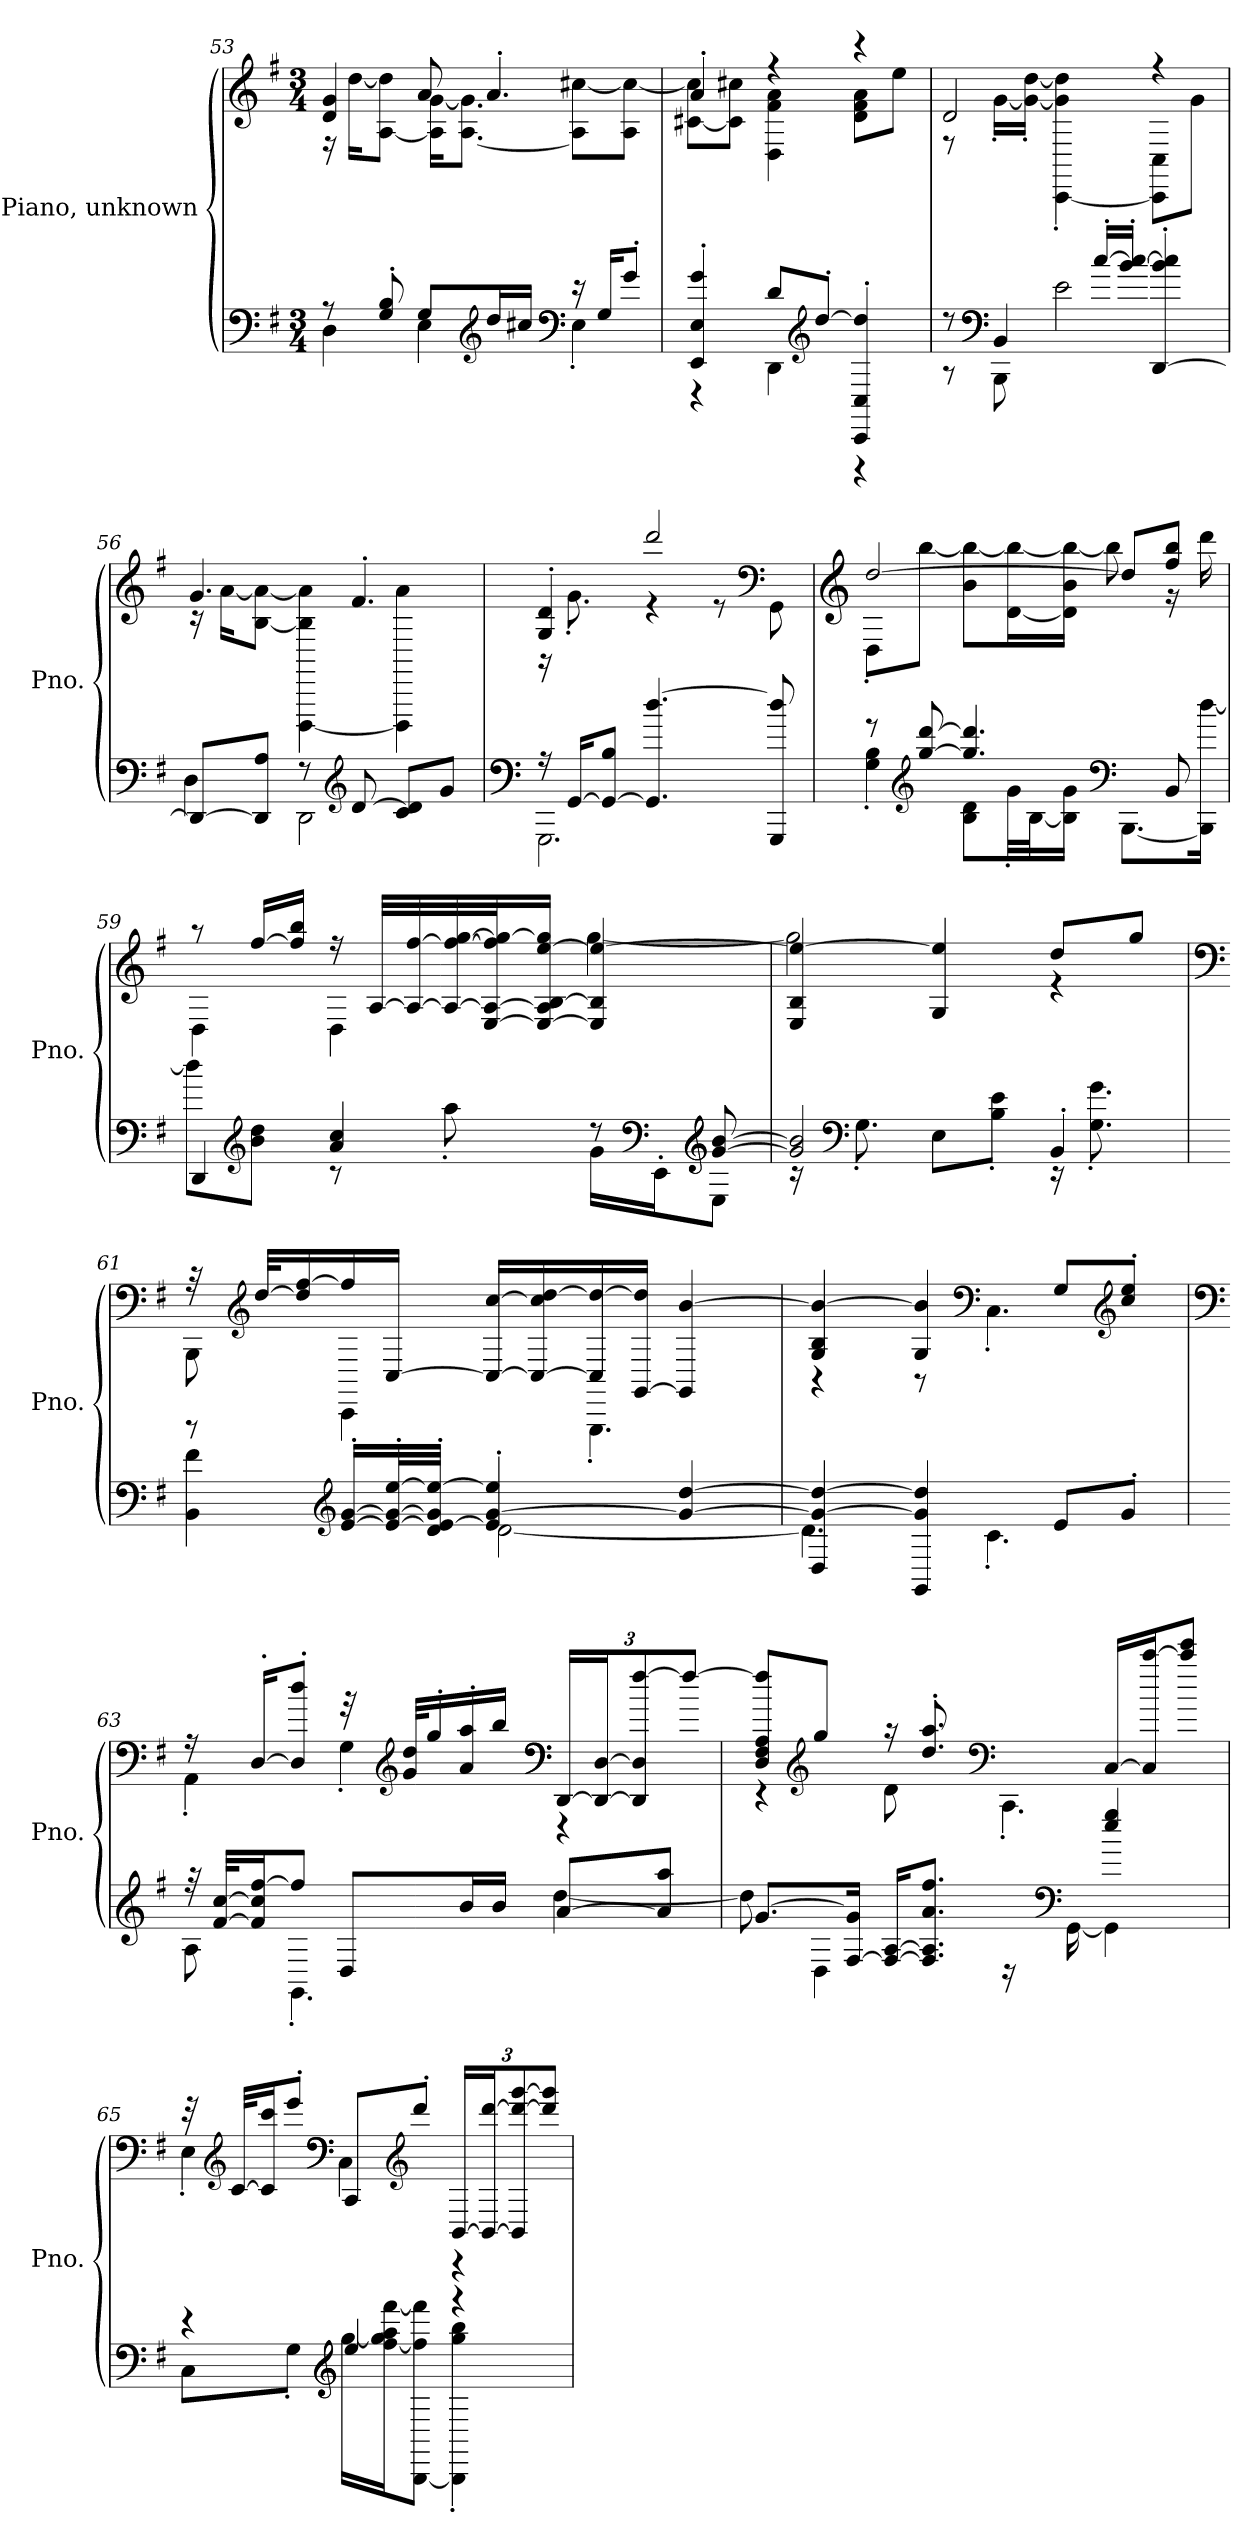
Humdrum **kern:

**kern	**kern
*part1	*part1
*staff2	*staff1
*I"Piano, unknown	*
*I'Pno.	*
*clefF4	*clefG2
*k[f#]	*k[f#]
*M3/4	*M3/4
=53	=53
*^	*^
8r	4D\	4d/ 4g/	16r
.	.	.	[16dd\KL
8G/' 8B/'	.	.	[8A\ 8dd\]J
8G/L	4E\	8a/	16A\] [16g\KL
.	.	.	[8.A\ 8.g\]J
*clefG2	*	*	*
16dd/L	.	4.a'/	.
16cc#X/JJ	.	.	.
*clefF4	*	*	*
16r	4E'\	.	8A\] [8cc#X\L
16G/KL	.	.	.
8g'/J	.	.	8A\ 8cc#\_J
!!LO:PB:g=z	!!
=54	=54	=54	=54
4EE/' 4E/' 4g/'	4r	4a'/	[8c#X\ 8cc#\]L
.	.	.	8c#\] 8cc#X\J
8d/L	4DD\	4r	4D\ 4f#\ 4a\
*clefG2	*	*	*
[8dd'/J	.	.	.
4CC/' 4C/' 4dd/]'	4r	4r	8d\ 8f#\ 8a\L
.	.	.	8ee\J
=55	=55	=55	=55
8r	8r	2d/	8r
*clefF4	*	*	*
4BB/	8BBB\	.	[16g'\LL
.	.	.	16g\_' [16dd\'JJ
.	2e\	.	[4CC\' 4g\]' 4dd\]'
[16cc'/LL	.	.	.
[16b/' 16cc/_'JJ	.	.	.
[4DD/' 4b/]' 4cc/]'	.	4r	8CC\] 8C\L
.	.	.	8g\J
=56	=56	=56	=56
8DD/L_	4D\	4.g/	16r
.	.	.	[16a\KL
8DD/] 8A/J	.	.	[8B\ 8a\_J
8r	2DD\	.	[4DDD\ 4B\] 4a\]
*clefG2	*	*	*
[8d/	.	4.f#'/	.
8c/ 8d/]L	.	.	4DDD\] 4a\
8g/J	.	.	.
!!LO:LB:g=z	!!
=57	=57	=57	=57
*clefF4	*	*	*
16r	2.GGG\	4G/' 4d/'	16r
[16GG/KL	.	.	8.g'\
8GG/_ 8B/J	.	.	.
4.GG/] [4.dd/	.	2ddd/	4r
.	.	.	8r
*	*	*clefF4	*
8GGG/ 8dd/]	.	.	8GG\
=58	=58	=58	=58
*	*	*clefG2	*
8r	4G\' 4B\'	[2dd/	8D'\L
*clefG2	*	*	*
[8gg/ [8ddd/	.	.	[8bb\J
4.gg/] 4.ddd/]	8B\ 8d\L	.	8b\ 8bb\_L
.	32g'\LL	.	[16d\ 16bb\_L
.	[32B\J	.	.
.	16B\] 16g\JJ	.	16d\] 16b\ 16bb\_JJ
*clefF4	*	*	*
.	[8.BBB\L	8dd/L]	8bb\]
8BB/	.	8ff#/ 8bb/J	16r
.	16BBB\] [16dd\Jk	.	16ddd\
!!LO:LB:g=z	!!
=59	=59	=59	=59
4DD/	8dd\L]	8r	4D\
*clefG2	*	*	*
.	8b\ 8dd\J	[16ff#/LL	.
.	.	16ff#/] 16bb/JJ	.
4a/ 4cc/	8r	16r	4D\
.	.	[32A/LLL	.
.	.	32A/_ [32ff#/	.
.	8aa'\	32A/_ 32ff#/_ [32gg/	.
.	.	[32E/ 32A/_ 32ff#/] 32gg/_J	.
.	.	16E/_ 16A/] [16B/ [16ee/ 16gg/]JJ	.
8r	16g\LL	4E/] 4B/] 4ee/_	[4gg\
*clefF4	*	*	*
.	16EE'\J	.	.
*clefG2	*	*	*
[8g/ [8b/	8E\J	.	.
=60	=60	=60	=60
2g/] 2b/]	16r	4E/ 4B/ 4ee/_	2gg\]
*clefF4	*	*	*
.	8.G'\	.	.
.	8E\L	4G/ 4ee/]	.
.	8B\' 8e\'J	.	.
4BB'/	16r	8dd/L	4r
.	8.G\' 8.g\'	.	.
.	.	8gg/J	.
!!LO:LB:g=z	!!
=61	=61	=61	=61
*	*	*clefF4	*
8r	4BB\ 4f#\	32r	8BBB\
*	*	*clefG2	*
.	.	[32dd/KLL	.
.	.	16dd/] [16ff#/	.
*clefG2	*	*	*
[16e/' [16g/'LL	.	16ff#/]	4CC\
32e/_' 32g/_' [32ee/'L	.	[16C/JJ	.
32d/' 32e/_' 32g/]' 32ee/_'JJJ	.	.	.
4e/]' [4g/' 4ee/]'	[2d\	16C/_ [16cc/LL	.
.	.	16C/_ 16cc/] [16dd/	.
.	.	16C/] 16dd/_	4.GGG'\
.	.	[16GG/ 16dd/]JJ	.
4g/_ [4dd/	.	4GG/] [4b/	.
=62	=62	=62	=62
4D/ 4g/_ 4dd/_	4.d\]	4G/ 4B/ 4b/_	4r
4GG/ 4g/] 4dd/]	.	4G/ 4b/]	8r
*	*	*clefF4	*
.	4.c'\	.	4.C'\
8e/L	.	8G/L	.
*	*	*clefG2	*
8g'/J	.	8cc/' 8ee/'J	.
!!LO:LB:g=z	!!
=63	=63	=63	=63
*	*	*clefF4	*
32r	8A\	16r	4AA'\
[32f#/ [32cc/KLL	.	.	.
16f#/] 16cc/] [16ff#/J	.	[16D'/KL	.
8ff#/J]	4.GG'\	8D/]' 8dd/'J	.
8D/L	.	32r	4G'\
*	*	*clefG2	*
.	.	32g/ 32dd/KLL	.
.	.	16gg'/	.
16b/L	.	16a/' 16aa/'	.
16b/JJ	.	16bb/JJ	.
*	*	*clefF4	*
*	*	*Xbrackettup	*
[8a/L	[4dd\	[24DD/LL	4r
.	.	24DD/_ [24D/J	.
.	.	12DD/] 12D/] [12ff#/	.
8a/] 8aa/J	.	.	.
.	.	12ff#/J_	.
=64	=64	=64	=64
[8.g/L	8dd\]	8D/ 8F#/ 8A/ 8ff#/]L	4r
*	*	*clefG2	*
.	4D\	8gg/J	.
[16F#/ 16g/]Jk	.	.	.
16F#/_ [16A/KL	.	16r	8d\
8.F#/] 8.A/] 8.a/ 8.ff#/J	.	8.dd/' 8.aa/'	.
*	*	*clefF4	*
.	16r	.	4.CC'\
*clefF4	*	*	*
.	[16GG\	.	.
4ee/ 4gg/	4GG\]	[16C/LL	.
.	.	16C/] [16ccc/J	.
.	.	8ccc/] 8eee/J	.
!!LO:LB:g=z	!!
=65	=65	=65	=65
4r	8C\L	32r	4E'\
*	*	*clefG2	*
.	.	[32c/KLL	.
.	.	16c/] 16ccc/J	.
.	8G'\J	8eee'/J	.
*clefG2	*	*clefF4	*
4ee/	[16gg\LL	8CC/L	4C\
.	[16ff#\ 16gg\] 16aa\ [16fff#\J	.	.
*	*	*clefG2	*
.	[8BBB\ 8ff#\] 8fff#\]J	8ddd'/J	.
4r	4BBB\]' 4gg\' 4bb\'	[24BB/LL	4r
.	.	24BB/_ [24ddd/J	.
.	.	12BB/] 12ddd/_ [12ggg/	.
.	.	12ddd/] 12ggg/]J	.
*v	*v	*	*
*	*v	*v
=	=
*-	*-
